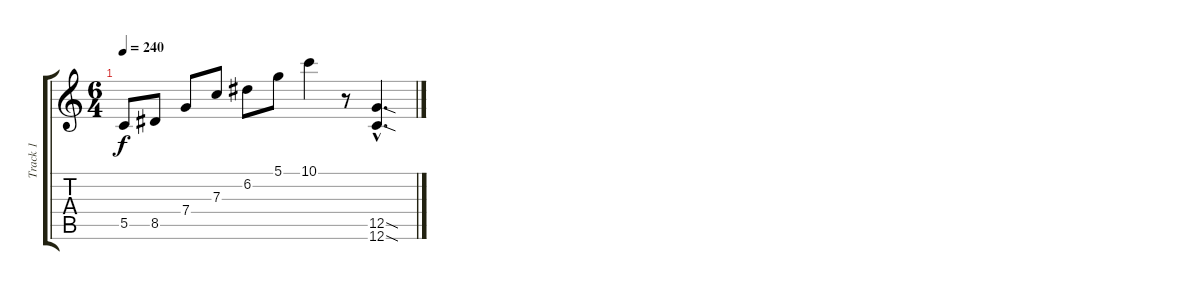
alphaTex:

\track ("Track 1" "Track 1") {instrument distortionguitar}
\staff {score tabs}
\tuning (D4 A3 F3 C3 G2 C2) {hide}
\ts (6 4)
\tempo 240
\clef g2
\ks c
5.5.8{dy f} 8.5.8 7.4.8 7.3.8 6.2.8 5.1.8 10.1.4 r.8 (12.5{sod hac} 12.6{sod hac}).4{d}
